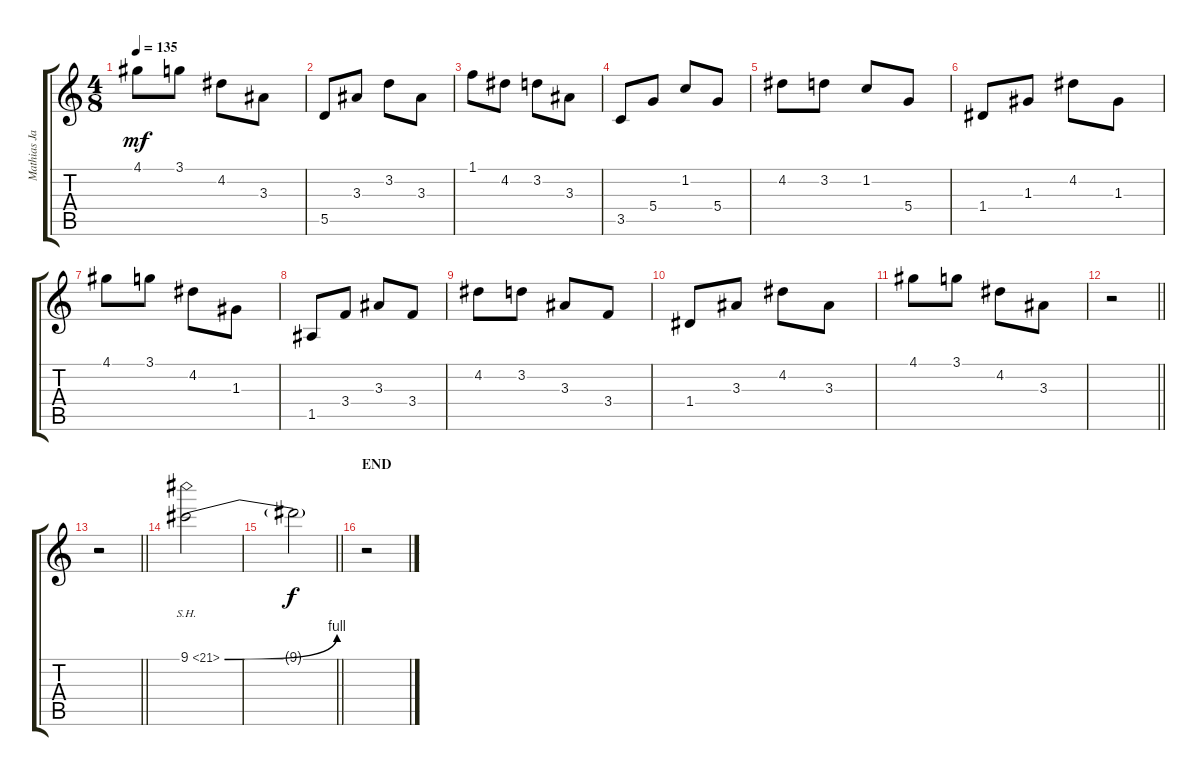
\track ("Mathias Jabs" "Mathias Ja") {instrument distortionguitar}
\staff {score tabs}
\tuning (E4 B3 G3 D3 A2 E2) {hide}
\ts (4 8)
\tempo 135
\clef g2
\ks c
4.1.8{dy mf} 3.1.8 4.2.8 3.3.8 |
5.5.8 3.3.8 3.2.8 3.3.8 |
1.1.8 4.2.8 3.2.8 3.3.8 |
3.5.8 5.4.8 1.2.8 5.4.8 |
4.2.8 3.2.8 1.2.8 5.4.8 |
1.4.8 1.3.8 4.2.8 1.3.8 |
4.1.8 3.1.8 4.2.8 1.3.8 |
1.5.8 3.4.8 3.3.8 3.4.8 |
4.2.8 3.2.8 3.3.8 3.4.8 |
1.4.8 3.3.8 4.2.8 3.3.8 |
4.1.8 3.1.8 4.2.8 3.3.8 |
\barLineRight lightlight
r.2 |
\barLineRight lightlight
r.2 |
\section ("" "")
9.1{be (bend 0 0 60 4) sh 12}.2 |
\barLineRight lightlight
9.1{t}.2{dy f} |
\section ("" "END")
r.2
